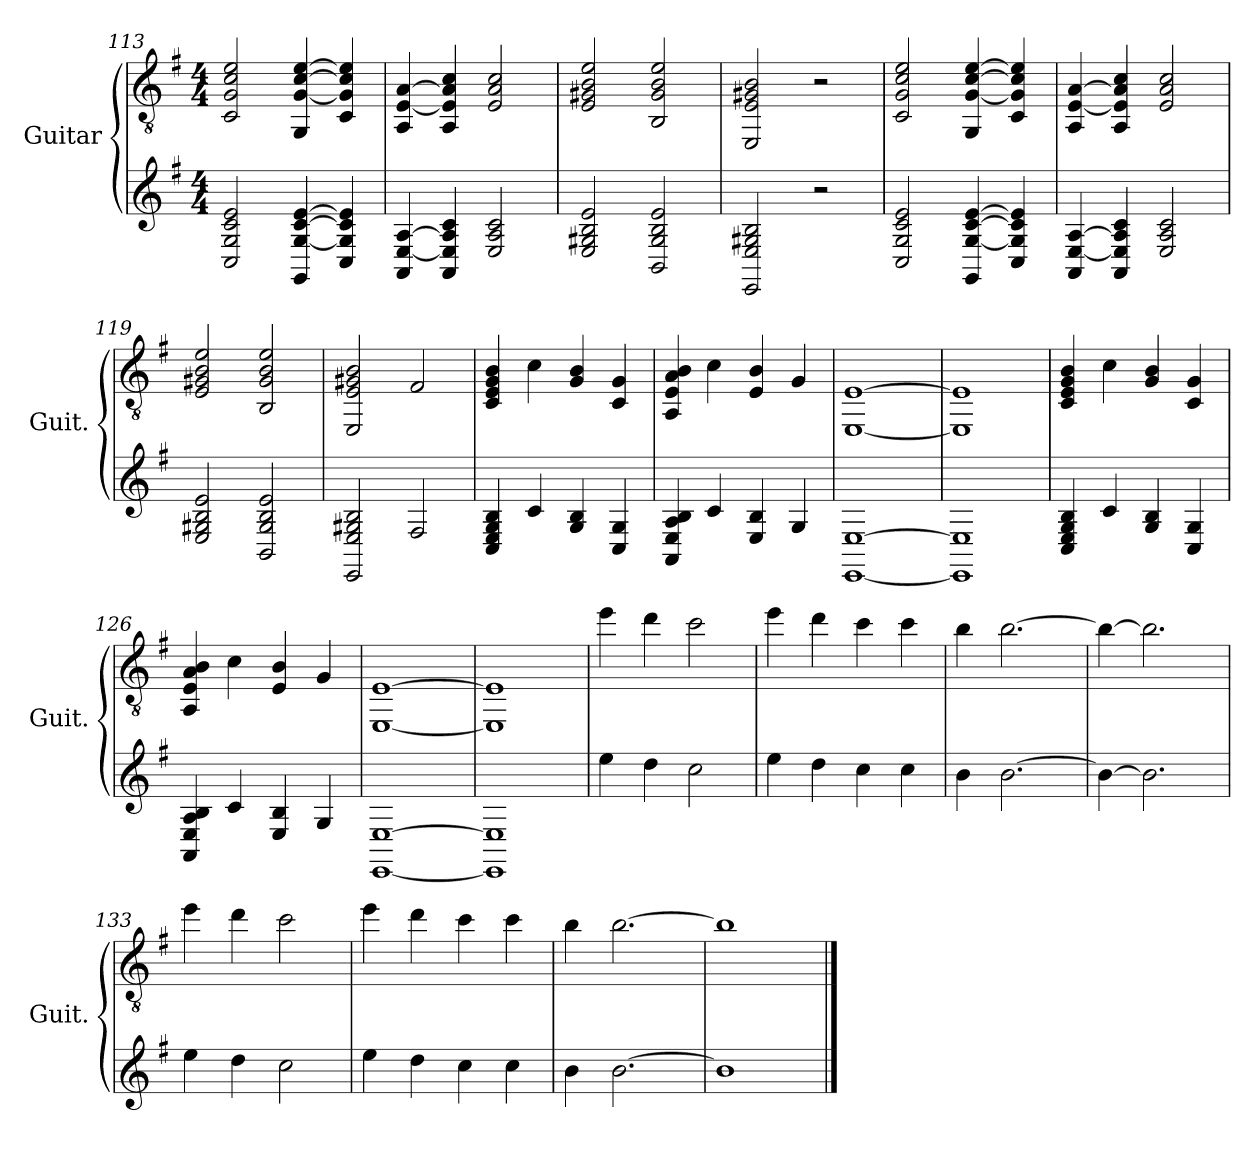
**kern	**kern
*part1	*part1
*staff2	*staff1
*I"Guitar	*
*I'Guit.	*
*	*clefGv2
*k[f#]	*k[f#]
*M4/4	*M4/4
=113	=113
2C 2G 2c 2e	2C/ 2G/ 2c/ 2e/
4GG [4G [4c [4e	4GG/ [4G/ [4c/ [4e/
4C 4G] 4c] 4e]	4C/ 4G/] 4c/] 4e/]
!!LO:PB:g=z
=114	=114
4AA [4E [4A	4AA/ [4E/ [4A/
4AA 4E] 4A] 4c	4AA/ 4E/] 4A/] 4c/
2E 2A 2c	2E/ 2A/ 2c/
=115	=115
2E 2G#X 2B 2e	2E/ 2G#X/ 2B/ 2e/
2BB 2G# 2B 2e	2BB/ 2G#/ 2B/ 2e/
=116	=116
2EE 2E 2G#X 2B	2EE/ 2E/ 2G#X/ 2B/
2r	2r
=117	=117
2C 2G 2c 2e	2C/ 2G/ 2c/ 2e/
4GG [4G [4c [4e	4GG/ [4G/ [4c/ [4e/
4C 4G] 4c] 4e]	4C/ 4G/] 4c/] 4e/]
=118	=118
4AA [4E [4A	4AA/ [4E/ [4A/
4AA 4E] 4A] 4c	4AA/ 4E/] 4A/] 4c/
2E 2A 2c	2E/ 2A/ 2c/
=119	=119
2E 2G#X 2B 2e	2E/ 2G#X/ 2B/ 2e/
2BB 2G# 2B 2e	2BB/ 2G#/ 2B/ 2e/
=120	=120
2EE 2E 2G#X 2B	2EE/ 2E/ 2G#X/ 2B/
2F#	2F#/
=121	=121
4C 4E 4G 4B	4C/ 4E/ 4G/ 4B/
4c	4c\
4G 4B	4G/ 4B/
4C 4G	4C/ 4G/
=122	=122
4AA 4E 4A 4B	4AA/ 4E/ 4A/ 4B/
4c	4c\
4E 4B	4E/ 4B/
4G	4G/
=123	=123
[1EE [1E	[1EE [1E
=124	=124
1EE] 1E]	1EE] 1E]
!!LO:LB:g=z
=125	=125
4C 4E 4G 4B	4C/ 4E/ 4G/ 4B/
4c	4c\
4G 4B	4G/ 4B/
4C 4G	4C/ 4G/
=126	=126
4AA 4E 4A 4B	4AA/ 4E/ 4A/ 4B/
4c	4c\
4E 4B	4E/ 4B/
4G	4G/
=127	=127
[1EE [1E	[1EE [1E
=128	=128
1EE] 1E]	1EE] 1E]
=129	=129
4ee	4ee\
4dd	4dd\
2cc	2cc\
=130	=130
4ee	4ee\
4dd	4dd\
4cc	4cc\
4cc	4cc\
=131	=131
4b	4b\
[2.b	[2.b\
=132	=132
4b_	4b\_
2.b]	2.b\]
=133	=133
4ee	4ee\
4dd	4dd\
2cc	2cc\
!!LO:LB:g=z
=134	=134
4ee	4ee\
4dd	4dd\
4cc	4cc\
4cc	4cc\
=135	=135
4b	4b\
[2.b	[2.b\
=136	=136
1b]	1b]
==	==
*-	*-
